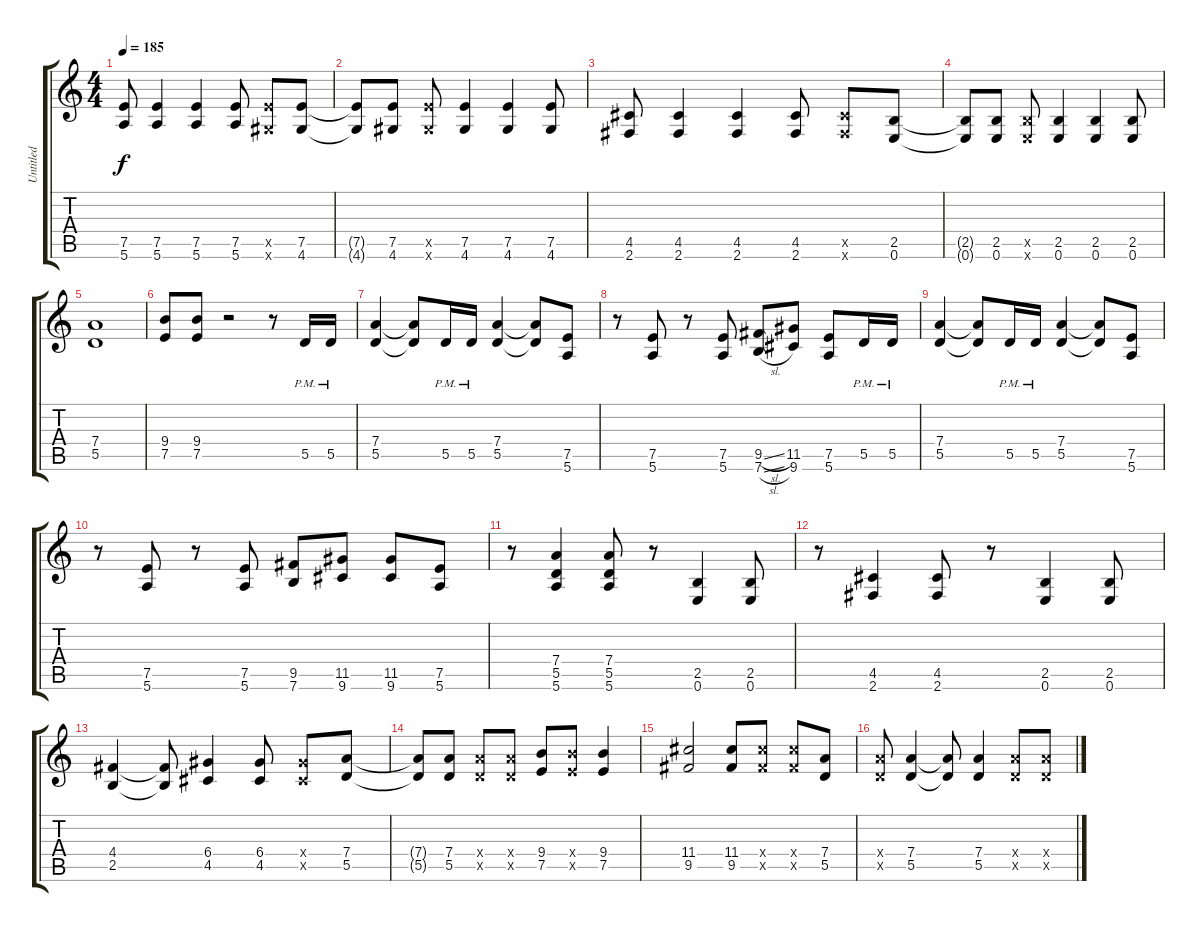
\track ("Untitled" "Untitled") {instrument distortionguitar}
\staff {score tabs}
\tuning (E4 B3 G3 D3 A2 E2) {hide}
\ts (4 4)
\tempo 185
\clef g2
\ks c
(7.5 5.6).8{dy f} (7.5 5.6).4 (7.5 5.6).4 (7.5 5.6).8 (7.5{x} 4.6{x}).8 (7.5 4.6).8 |
(7.5{t} 4.6{t}).8 (7.5 4.6).8 (7.5{x} 4.6{x}).8 (7.5 4.6).4 (7.5 4.6).4 (7.5 4.6).8 |
(4.5 2.6).8 (4.5 2.6).4 (4.5 2.6).4 (4.5 2.6).8 (4.5{x} 2.6{x}).8 (2.5 0.6).8 |
(2.5{t} 0.6{t}).8 (2.5 0.6).8 (2.5{x} 0.6{x}).8 (2.5 0.6).4 (2.5 0.6).4 (2.5 0.6).8 |
(7.4 5.5).1 |
(9.4 7.5).8 (9.4 7.5).8 r.2 r.8 5.5{pm}.16 5.5{pm}.16 |
(7.4 5.5).4 (7.4{t} 5.5{t}).8 5.5{pm}.16 5.5{pm}.16 (7.4 5.5).4 (7.4{t} 5.5{t}).8 (7.5 5.6).8 |
r.8 (7.5 5.6).8 r.8 (7.5 5.6).8 (9.5{sl} 7.6{sl}).8 (11.5 9.6).8 (7.5 5.6).8 5.5{pm}.16 5.5{pm}.16 |
(7.4 5.5).4 (7.4{t} 5.5{t}).8 5.5{pm}.16 5.5{pm}.16 (7.4 5.5).4 (7.4{t} 5.5{t}).8 (7.5 5.6).8 |
r.8 (7.5 5.6).8 r.8 (7.5 5.6).8 (9.5 7.6).8 (11.5 9.6).8 (11.5 9.6).8 (7.5 5.6).8 |
r.8 (7.4 5.5 5.6).4 (7.4 5.5 5.6).8 r.8 (2.5 0.6).4 (2.5 0.6).8 |
r.8 (4.5 2.6).4 (4.5 2.6).8 r.8 (2.5 0.6).4 (2.5 0.6).8 |
(4.4 2.5).4 (4.4{t} 2.5{t}).8 (6.4 4.5).4 (6.4 4.5).8 (6.4{x} 4.5{x}).8 (7.4 5.5).8 |
(7.4{t} 5.5{t}).8 (7.4 5.5).8 (7.4{x} 5.5{x}).8 (7.4{x} 5.5{x}).8 (9.4 7.5).8 (9.4{x} 7.5{x}).8 (9.4 7.5).4 |
(11.4 9.5).2 (11.4 9.5).8 (11.4{x} 9.5{x}).8 (11.4{x} 9.5{x}).8 (7.4 5.5).8 |
(7.4{x} 5.5{x}).8 (7.4 5.5).4 (7.4{t} 5.5{t}).8 (7.4 5.5).4 (7.4{x} 5.5{x}).8 (7.4{x} 5.5{x}).8
